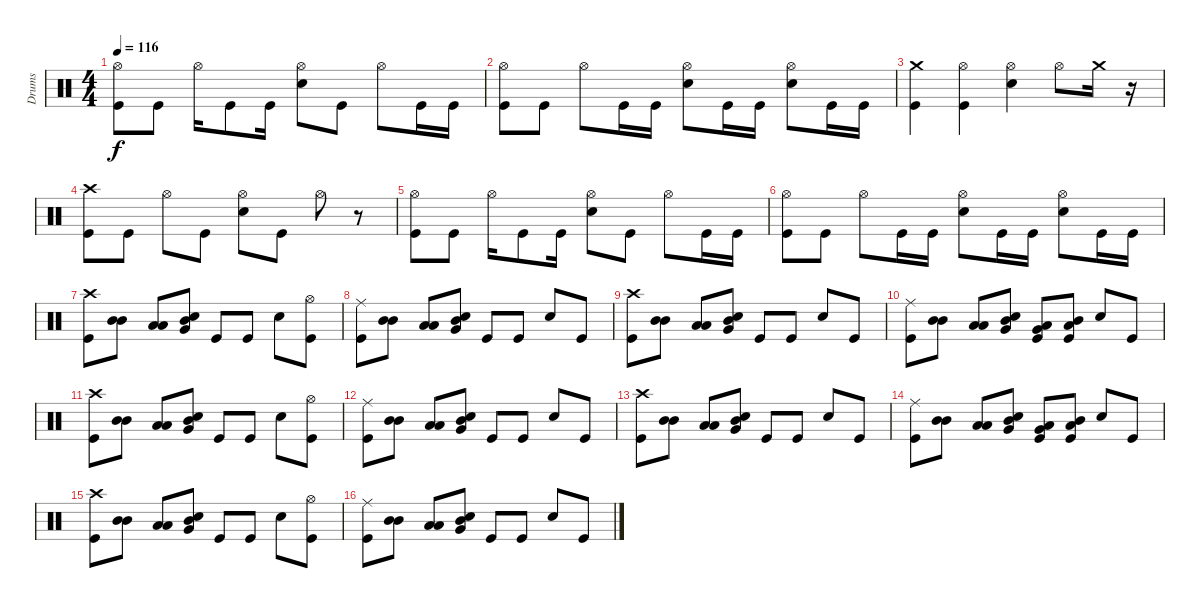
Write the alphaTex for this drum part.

\track ("Drums" "Drums") {instrument percussion}
\staff {score}
\articulation defaults
\ts (4 4)
\tempo 116
\clef neutral
\ks c
("Hi-Hat (open)" "Kick (hit)").8{dy f} "Kick (hit)".8 "Hi-Hat (open)".16 "Kick (hit)".8 "Kick (hit)".16 ("Hi-Hat (open)" "Electric Snare (hit)").8 "Kick (hit)".8 "Hi-Hat (open)".8 "Kick (hit)".16 "Kick (hit)".16 |
("Hi-Hat (open)" "Kick (hit)").8 "Kick (hit)".8 "Hi-Hat (open)".8 "Kick (hit)".16 "Kick (hit)".16 ("Hi-Hat (open)" "Electric Snare (hit)").8 "Kick (hit)".16 "Kick (hit)".16 ("Electric Snare (hit)" "Hi-Hat (open)").8 "Kick (hit)".16 "Kick (hit)".16 |
("Crash medium (hit)" "Kick (hit)").4 ("Hi-Hat (open)" "Kick (hit)").4 ("Hi-Hat (open)" "Electric Snare (hit)").4 "Hi-Hat (open)".8 "Crash medium (hit)".16 r.16 |
("Crash high (hit)" "Kick (hit)").8 "Kick (hit)".8 "Hi-Hat (open)".8 "Kick (hit)".8 ("Hi-Hat (open)" "Electric Snare (hit)").8 "Kick (hit)".8 "Hi-Hat (open)".8 r.8 |
("Hi-Hat (open)" "Kick (hit)").8 "Kick (hit)".8 "Hi-Hat (open)".16 "Kick (hit)".8 "Kick (hit)".16 ("Hi-Hat (open)" "Electric Snare (hit)").8 "Kick (hit)".8 "Hi-Hat (open)".8 "Kick (hit)".16 "Kick (hit)".16 |
("Hi-Hat (open)" "Kick (hit)").8 "Kick (hit)".8 "Hi-Hat (open)".8 "Kick (hit)".16 "Kick (hit)".16 ("Hi-Hat (open)" "Electric Snare (hit)").8 "Kick (hit)".16 "Kick (hit)".16 ("Electric Snare (hit)" "Hi-Hat (open)").8 "Kick (hit)".16 "Kick (hit)".16 |
("Crash high (hit)" "Kick (hit)").8 ("Mid Tom (hit)" "Mid Tom (hit)").8 ("Low Tom (hit)" "Low Tom (hit)").8 ("Mid Tom (hit)" "Very Low Tom (hit)" "Electric Snare (hit)").8 "Kick (hit)".8 "Kick (hit)".8 "Electric Snare (hit)".8 ("Hi-Hat (open)" "Kick (hit)").8 |
("Ride (middle)" "Kick (hit)").8 ("Mid Tom (hit)" "Mid Tom (hit)").8 ("Low Tom (hit)" "Low Tom (hit)").8 ("Mid Tom (hit)" "Very Low Tom (hit)" "Electric Snare (hit)").8 "Kick (hit)".8 "Kick (hit)".8 "Electric Snare (hit)".8 "Kick (hit)".8 |
("Crash high (hit)" "Kick (hit)").8 ("Mid Tom (hit)" "Mid Tom (hit)").8 ("Low Tom (hit)" "Low Tom (hit)").8 ("Mid Tom (hit)" "Very Low Tom (hit)" "Electric Snare (hit)").8 "Kick (hit)".8 "Kick (hit)".8 "Electric Snare (hit)".8 "Kick (hit)".8 |
("Ride (middle)" "Kick (hit)").8 ("Mid Tom (hit)" "Mid Tom (hit)").8 ("Low Tom (hit)" "Low Tom (hit)").8 ("Mid Tom (hit)" "Very Low Tom (hit)" "Electric Snare (hit)").8 ("Low Tom (hit)" "Very Low Tom (hit)" "Kick (hit)").8 ("Mid Tom (hit)" "Low Tom (hit)" "Kick (hit)").8 "Electric Snare (hit)".8 "Kick (hit)".8 |
("Crash high (hit)" "Kick (hit)").8 ("Mid Tom (hit)" "Mid Tom (hit)").8 ("Low Tom (hit)" "Low Tom (hit)").8 ("Mid Tom (hit)" "Very Low Tom (hit)" "Electric Snare (hit)").8 "Kick (hit)".8 "Kick (hit)".8 "Electric Snare (hit)".8 ("Hi-Hat (open)" "Kick (hit)").8 |
("Ride (middle)" "Kick (hit)").8 ("Mid Tom (hit)" "Mid Tom (hit)").8 ("Low Tom (hit)" "Low Tom (hit)").8 ("Mid Tom (hit)" "Very Low Tom (hit)" "Electric Snare (hit)").8 "Kick (hit)".8 "Kick (hit)".8 "Electric Snare (hit)".8 "Kick (hit)".8 |
("Crash high (hit)" "Kick (hit)").8 ("Mid Tom (hit)" "Mid Tom (hit)").8 ("Low Tom (hit)" "Low Tom (hit)").8 ("Mid Tom (hit)" "Very Low Tom (hit)" "Electric Snare (hit)").8 "Kick (hit)".8 "Kick (hit)".8 "Electric Snare (hit)".8 "Kick (hit)".8 |
("Ride (middle)" "Kick (hit)").8 ("Mid Tom (hit)" "Mid Tom (hit)").8 ("Low Tom (hit)" "Low Tom (hit)").8 ("Mid Tom (hit)" "Very Low Tom (hit)" "Electric Snare (hit)").8 ("Low Tom (hit)" "Very Low Tom (hit)" "Kick (hit)").8 ("Mid Tom (hit)" "Low Tom (hit)" "Kick (hit)").8 "Electric Snare (hit)".8 "Kick (hit)".8 |
("Crash high (hit)" "Kick (hit)").8 ("Mid Tom (hit)" "Mid Tom (hit)").8 ("Low Tom (hit)" "Low Tom (hit)").8 ("Mid Tom (hit)" "Very Low Tom (hit)" "Electric Snare (hit)").8 "Kick (hit)".8 "Kick (hit)".8 "Electric Snare (hit)".8 ("Hi-Hat (open)" "Kick (hit)").8 |
("Ride (middle)" "Kick (hit)").8 ("Mid Tom (hit)" "Mid Tom (hit)").8 ("Low Tom (hit)" "Low Tom (hit)").8 ("Mid Tom (hit)" "Very Low Tom (hit)" "Electric Snare (hit)").8 "Kick (hit)".8 "Kick (hit)".8 "Electric Snare (hit)".8 "Kick (hit)".8
